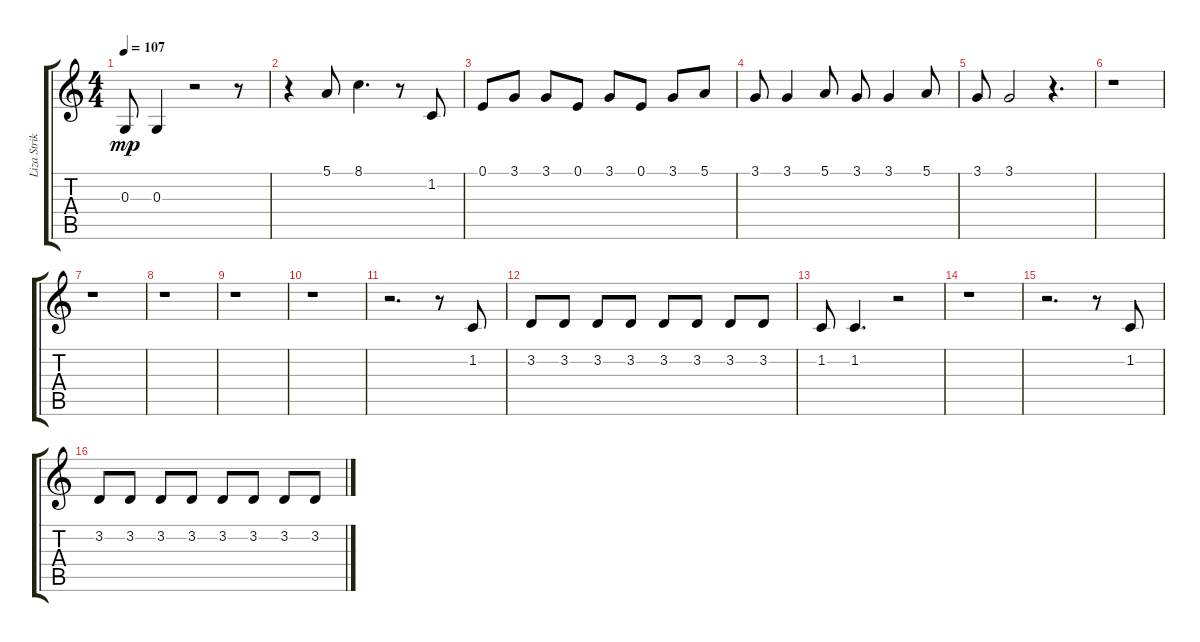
\track ("Liza Strike" "Liza Strik") {instrument clarinet}
\staff {score tabs}
\tuning (E4 B3 G3 D3 A2 E2) {hide}
\ts (4 4)
\tempo 107
\clef g2
\ks c
0.3.8{dy mp} 0.3.4 r.2 r.8 |
r.4 5.1.8 8.1.4{d} r.8 1.2.8 |
0.1.8 3.1.8 3.1.8 0.1.8 3.1.8 0.1.8 3.1.8 5.1.8 |
3.1.8 3.1.4 5.1.8 3.1.8 3.1.4 5.1.8 |
3.1.8 3.1.2 r.4{d} |
r.1 |
r.1 |
r.1 |
r.1 |
r.1 |
r.2{d} r.8 1.2.8 |
3.2.8 3.2.8 3.2.8 3.2.8 3.2.8 3.2.8 3.2.8 3.2.8 |
1.2.8 1.2.4{d} r.2 |
r.1 |
r.2{d} r.8 1.2.8 |
3.2.8 3.2.8 3.2.8 3.2.8 3.2.8 3.2.8 3.2.8 3.2.8
